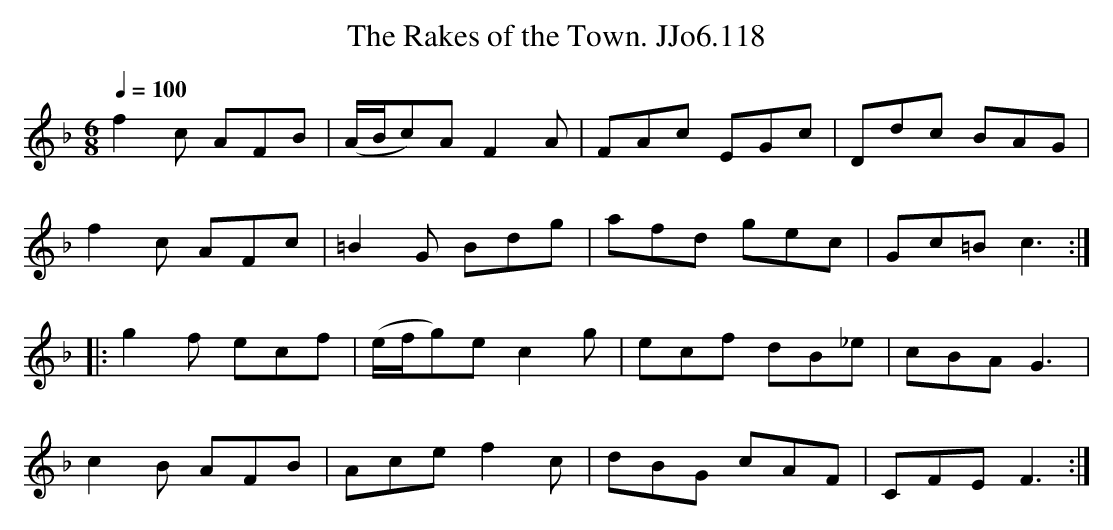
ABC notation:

X:1
T:Rakes of the Town. JJo6.118, The
M:6/8
L:1/8
Q:1/4=100
K:F
f2c AFB|(A/B/c)A F2A|FAc EGc|Ddc BAG|
f2c AFc|=B2G Bdg|afd gec|Gc=Bc3:|
|:g2f ecf|(e/f/g)ec2g|ecf dB_e|cBAG3|
c2B AFB|Ace f2c|dBG cAF|CFEF3:|
